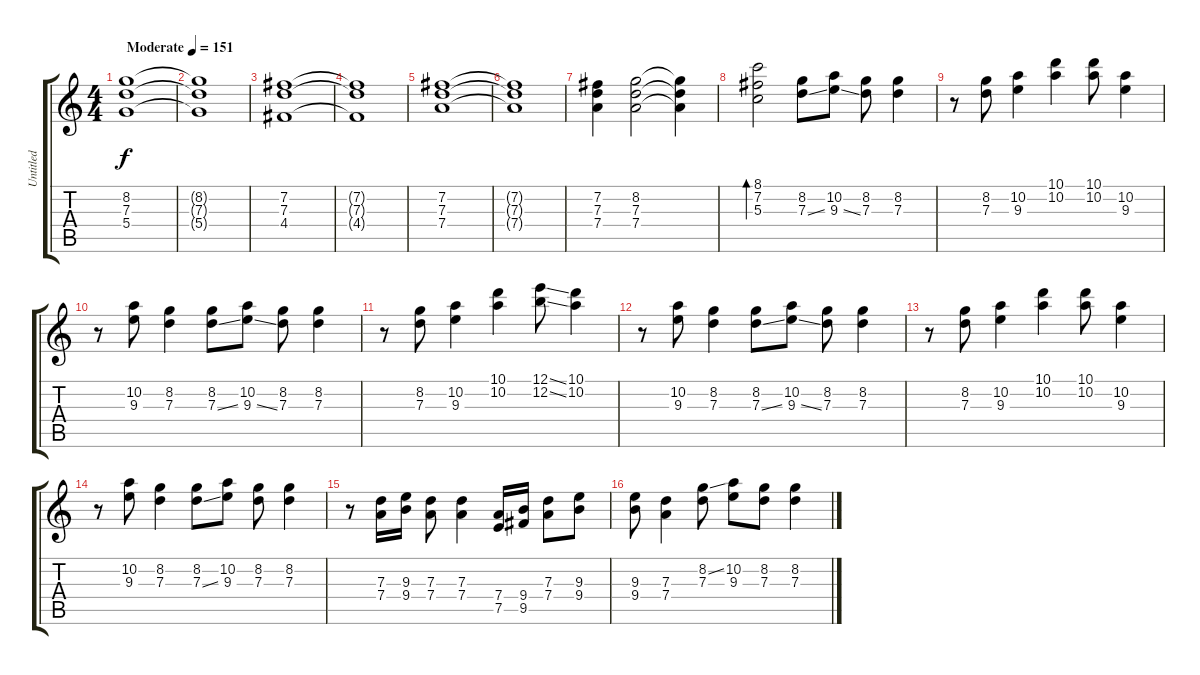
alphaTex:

\track ("Untitled" "Untitled") {instrument acousticguitarnylon}
\staff {score tabs}
\tuning (E4 B3 G3 D3 A2 E2) {hide}
\ts (4 4)
\tempo (151 "Moderate")
\clef g2
\ks c
(8.2 7.3 5.4).1{dy f instrument acousticguitarnylon} |
(8.2{t} 7.3{t} 5.4{t}).1 |
(7.2 7.3 4.4).1 |
(7.2{t} 7.3{t} 4.4{t}).1 |
(7.2 7.3 7.4).1 |
(7.2{t} 7.3{t} 7.4{t}).1 |
(7.2 7.3 7.4).4 (8.2 7.3 7.4).2 (8.2{t} 7.3{t} 7.4{t}).4 |
(8.1 7.2 5.3).2{bd 120} (8.2 7.3{ss}).8 (10.2 9.3{ss}).8 (8.2 7.3).8 (8.2 7.3).4 |
r.8 (8.2 7.3).8 (10.2 9.3).4 (10.1 10.2).4 (10.1 10.2).8 (10.2 9.3).4 |
r.8 (10.2 9.3).8 (8.2 7.3).4 (8.2 7.3{ss}).8 (10.2 9.3{ss}).8 (8.2 7.3).8 (8.2 7.3).4 |
r.8 (8.2 7.3).8 (10.2 9.3).4 (10.1 10.2).4 (12.1{ss} 12.2{ss}).8 (10.1 10.2).4 |
r.8 (10.2 9.3).8 (8.2 7.3).4 (8.2 7.3{ss}).8 (10.2 9.3{ss}).8 (8.2 7.3).8 (8.2 7.3).4 |
r.8 (8.2 7.3).8 (10.2 9.3).4 (10.1 10.2).4 (10.1 10.2).8 (10.2 9.3).4 |
r.8 (10.2 9.3).8 (8.2 7.3).4 (8.2 7.3{ss}).8 (10.2 9.3).8 (8.2 7.3).8 (8.2 7.3).4 |
r.8 (7.3 7.4).16 (9.3 9.4).16 (7.3 7.4).8 (7.3 7.4).4 (7.4 7.5).16 (9.4 9.5).16 (7.3 7.4).8 (9.3 9.4).8 |
(9.3 9.4).8 (7.3 7.4).4 (8.2{ss} 7.3).8 (10.2 9.3).8 (8.2 7.3).8 (8.2 7.3).4
